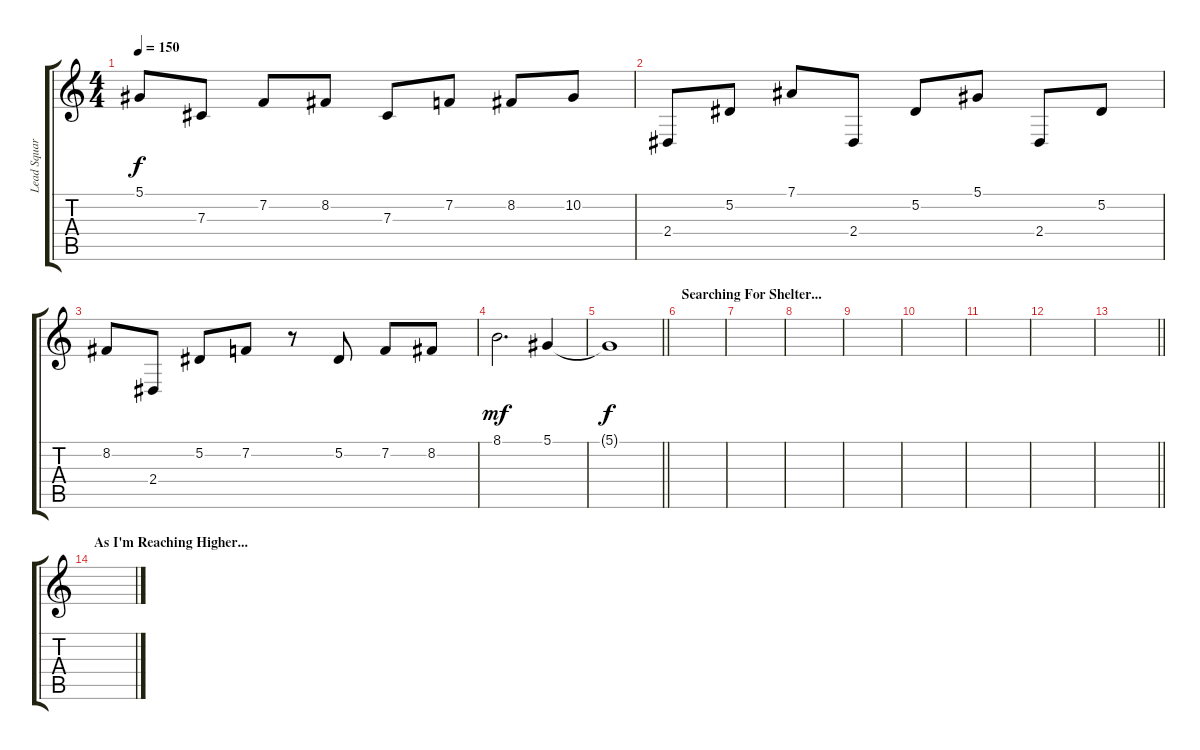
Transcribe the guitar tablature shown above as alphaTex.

\track ("Lead Square" "Lead Squar") {instrument lead1square}
\staff {score tabs}
\tuning (Eb4 Bb3 Gb3 Db3 Ab2 Eb2) {hide}
\ts (4 4)
\tempo 150
\clef g2
\ks c
5.1.8{dy f} 7.3.8 7.2.8 8.2.8 7.3.8 7.2.8 8.2.8 10.2.8 |
2.4.8 5.2.8 7.1.8 2.4.8 5.2.8 5.1.8 2.4.8 5.2.8 |
8.2.8 2.4.8 5.2.8 7.2.8 r.8 5.2.8 7.2.8 8.2.8 |
8.1.2{d dy mf volume 9} 5.1.4{volume 0} |
\barLineRight lightlight
5.1{t}.1{dy f} |
\section ("" "Searching For Shelter...")
|
|
|
|
|
|
|
\barLineRight lightlight
|
\section ("" "As I'm Reaching Higher...")
